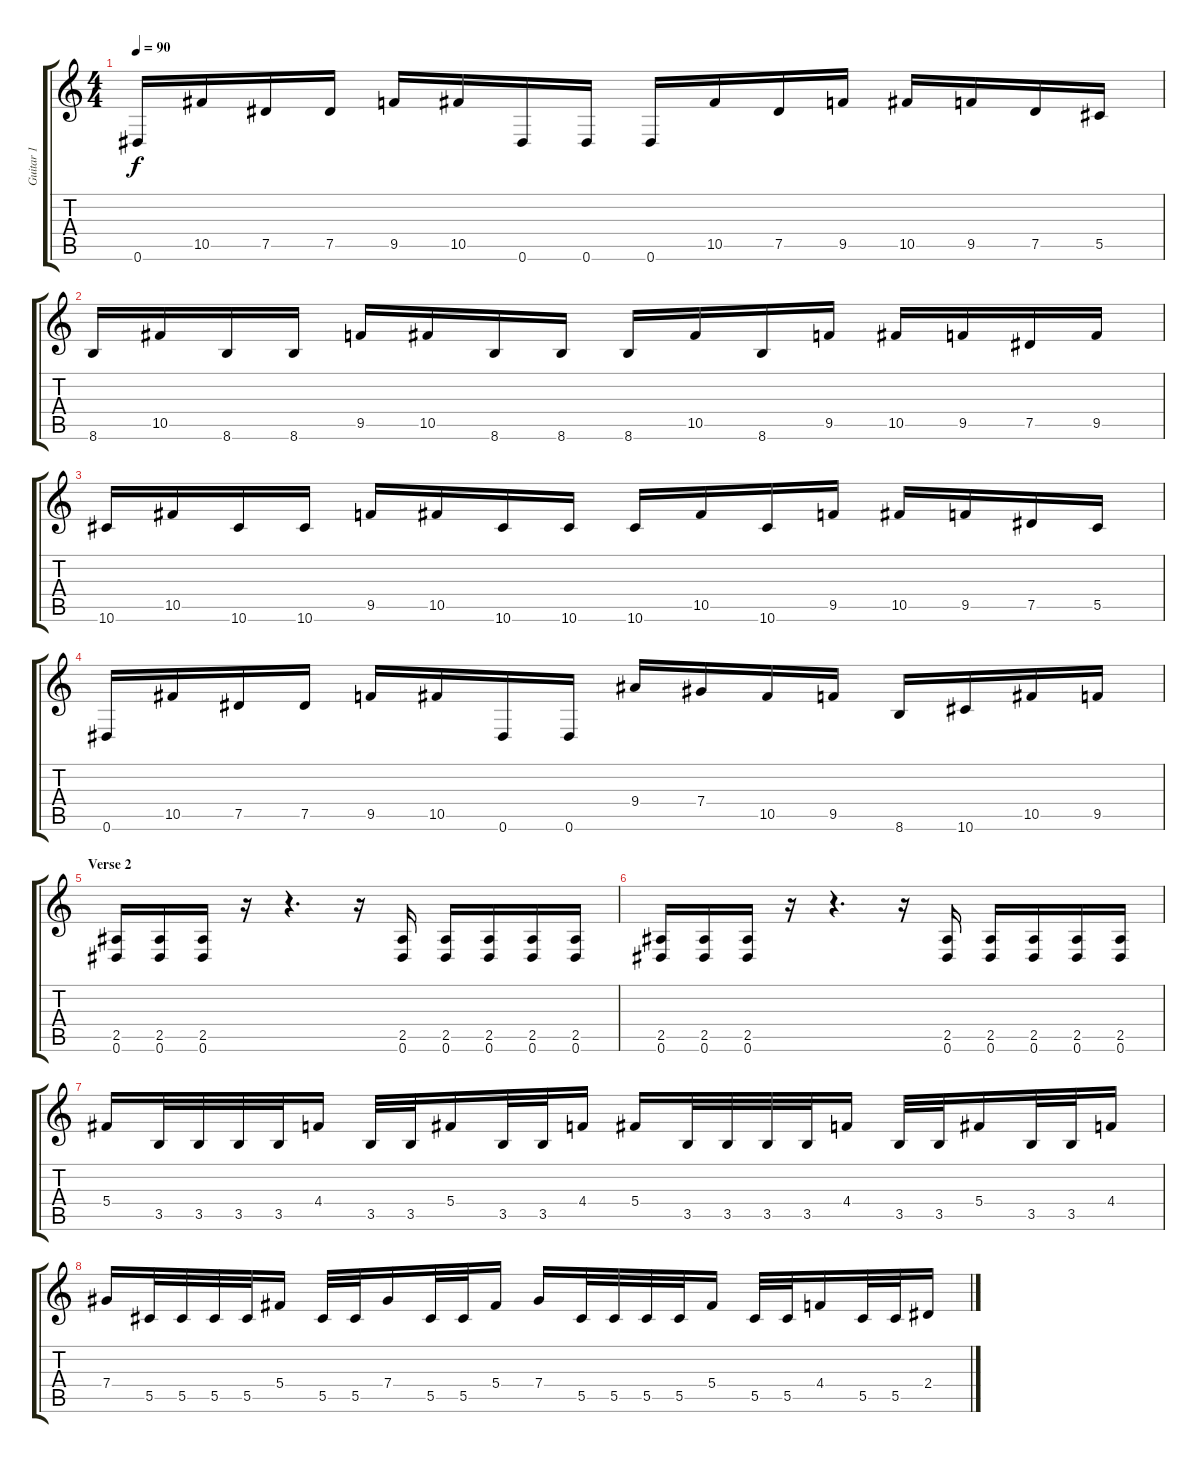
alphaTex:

\track ("Guitar 1" "Guitar 1") {instrument distortionguitar}
\staff {score tabs}
\tuning (Eb4 Bb3 Gb3 Db3 Ab2 Eb2) {hide}
\ts (4 4)
\tempo 90
\clef g2
\ks c
0.6.16{dy f} 10.5.16 7.5.16 7.5.16 9.5.16 10.5.16 0.6.16 0.6.16 0.6.16 10.5.16 7.5.16 9.5.16 10.5.16 9.5.16 7.5.16 5.5.16 |
8.6.16 10.5.16 8.6.16 8.6.16 9.5.16 10.5.16 8.6.16 8.6.16 8.6.16 10.5.16 8.6.16 9.5.16 10.5.16 9.5.16 7.5.16 9.5.16 |
10.6.16 10.5.16 10.6.16 10.6.16 9.5.16 10.5.16 10.6.16 10.6.16 10.6.16 10.5.16 10.6.16 9.5.16 10.5.16 9.5.16 7.5.16 5.5.16 |
0.6.16 10.5.16 7.5.16 7.5.16 9.5.16 10.5.16 0.6.16 0.6.16 9.4.16 7.4.16 10.5.16 9.5.16 8.6.16 10.6.16 10.5.16 9.5.16 |
\section ("" "Verse 2")
(2.5 0.6).16 (2.5 0.6).16 (2.5 0.6).16 r.16 r.4{d} r.16 (2.5 0.6).16 (2.5 0.6).16 (2.5 0.6).16 (2.5 0.6).16 (2.5 0.6).16 |
(2.5 0.6).16 (2.5 0.6).16 (2.5 0.6).16 r.16 r.4{d} r.16 (2.5 0.6).16 (2.5 0.6).16 (2.5 0.6).16 (2.5 0.6).16 (2.5 0.6).16 |
5.4.16 3.5.32 3.5.32 3.5.32 3.5.32 4.4.16 3.5.32 3.5.32 5.4.16 3.5.32 3.5.32 4.4.16 5.4.16 3.5.32 3.5.32 3.5.32 3.5.32 4.4.16 3.5.32 3.5.32 5.4.16 3.5.32 3.5.32 4.4.16 |
7.4.16 5.5.32 5.5.32 5.5.32 5.5.32 5.4.16 5.5.32 5.5.32 7.4.16 5.5.32 5.5.32 5.4.16 7.4.16 5.5.32 5.5.32 5.5.32 5.5.32 5.4.16 5.5.32 5.5.32 4.4.16 5.5.32 5.5.32 2.4.16
